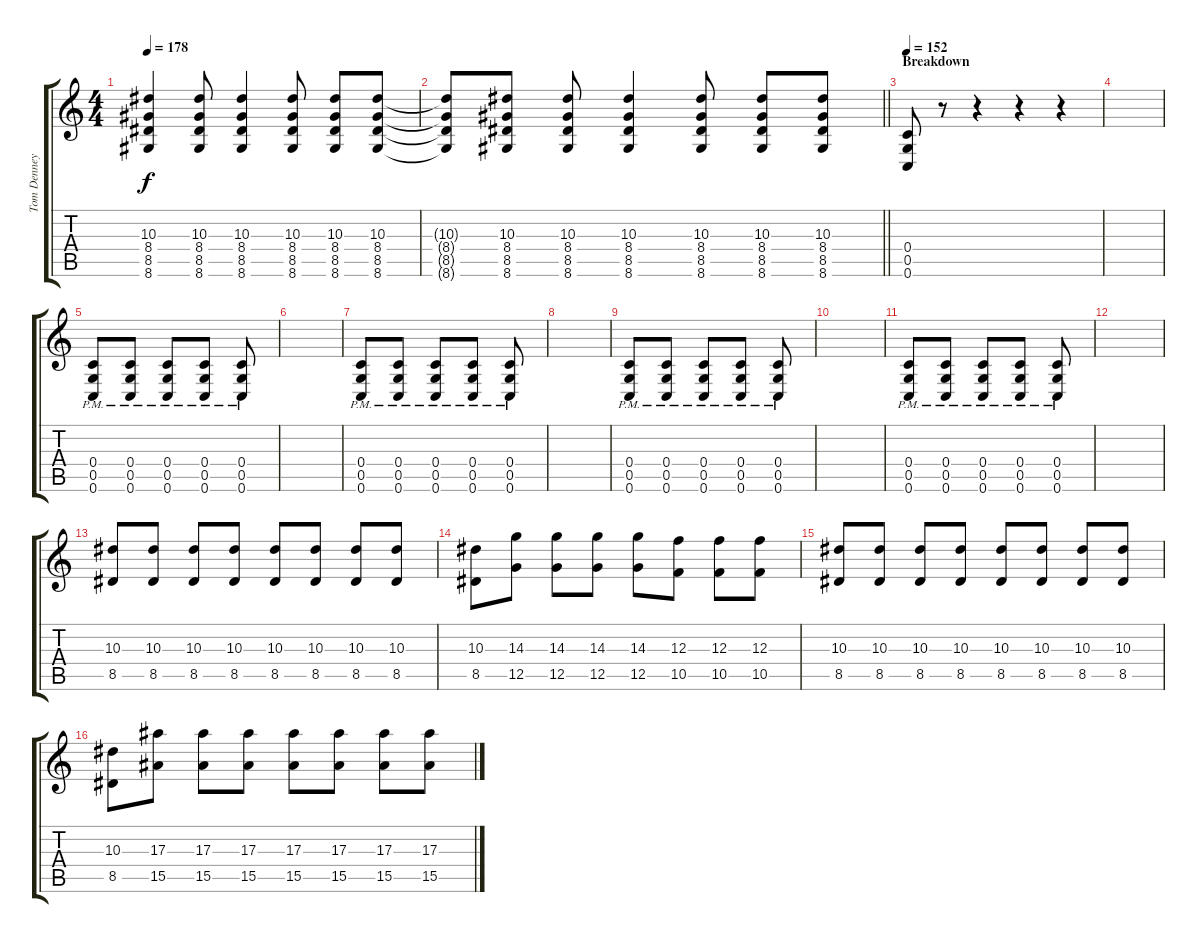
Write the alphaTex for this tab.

\track ("Tom Denney" "Tom Denney") {instrument distortionguitar}
\staff {score tabs}
\tuning (D4 A3 F3 C3 G2 C2) {hide}
\ts (4 4)
\tempo 178
\clef g2
\ks c
(10.3 8.4 8.5 8.6).4{dy f} (10.3 8.4 8.5 8.6).8 (10.3 8.4 8.5 8.6).4 (10.3 8.4 8.5 8.6).8 (10.3 8.4 8.5 8.6).8 (10.3 8.4 8.5 8.6).8 |
\barLineRight lightlight
(10.3{t} 8.4{t} 8.5{t} 8.6{t}).8 (10.3 8.4 8.5 8.6).8 (10.3 8.4 8.5 8.6).8 (10.3 8.4 8.5 8.6).4 (10.3 8.4 8.5 8.6).8 (10.3 8.4 8.5 8.6).8 (10.3 8.4 8.5 8.6).8 |
\section ("" "Breakdown")
\tempo 152
(0.4 0.5 0.6).8 r.8 r.4 r.4 r.4 |
|
(0.4{pm} 0.5{pm} 0.6{pm}).8 (0.4{pm} 0.5{pm} 0.6{pm}).8 (0.4{pm} 0.5{pm} 0.6{pm}).8 (0.4{pm} 0.5{pm} 0.6{pm}).8 (0.4{pm} 0.5{pm} 0.6{pm}).8 |
|
(0.4{pm} 0.5{pm} 0.6{pm}).8 (0.4{pm} 0.5{pm} 0.6{pm}).8 (0.4{pm} 0.5{pm} 0.6{pm}).8 (0.4{pm} 0.5{pm} 0.6{pm}).8 (0.4{pm} 0.5{pm} 0.6{pm}).8 |
|
(0.4{pm} 0.5{pm} 0.6{pm}).8 (0.4{pm} 0.5{pm} 0.6{pm}).8 (0.4{pm} 0.5{pm} 0.6{pm}).8 (0.4{pm} 0.5{pm} 0.6{pm}).8 (0.4{pm} 0.5{pm} 0.6{pm}).8 |
|
(0.4{pm} 0.5{pm} 0.6{pm}).8 (0.4{pm} 0.5{pm} 0.6{pm}).8 (0.4{pm} 0.5{pm} 0.6{pm}).8 (0.4{pm} 0.5{pm} 0.6{pm}).8 (0.4{pm} 0.5{pm} 0.6{pm}).8 |
|
(10.3 8.5).8 (10.3 8.5).8 (10.3 8.5).8 (10.3 8.5).8 (10.3 8.5).8 (10.3 8.5).8 (10.3 8.5).8 (10.3 8.5).8 |
(10.3 8.5).8 (14.3 12.5).8 (14.3 12.5).8 (14.3 12.5).8 (14.3 12.5).8 (12.3 10.5).8 (12.3 10.5).8 (12.3 10.5).8 |
(10.3 8.5).8 (10.3 8.5).8 (10.3 8.5).8 (10.3 8.5).8 (10.3 8.5).8 (10.3 8.5).8 (10.3 8.5).8 (10.3 8.5).8 |
(10.3 8.5).8 (17.3 15.5).8 (17.3 15.5).8 (17.3 15.5).8 (17.3 15.5).8 (17.3 15.5).8 (17.3 15.5).8 (17.3 15.5).8
